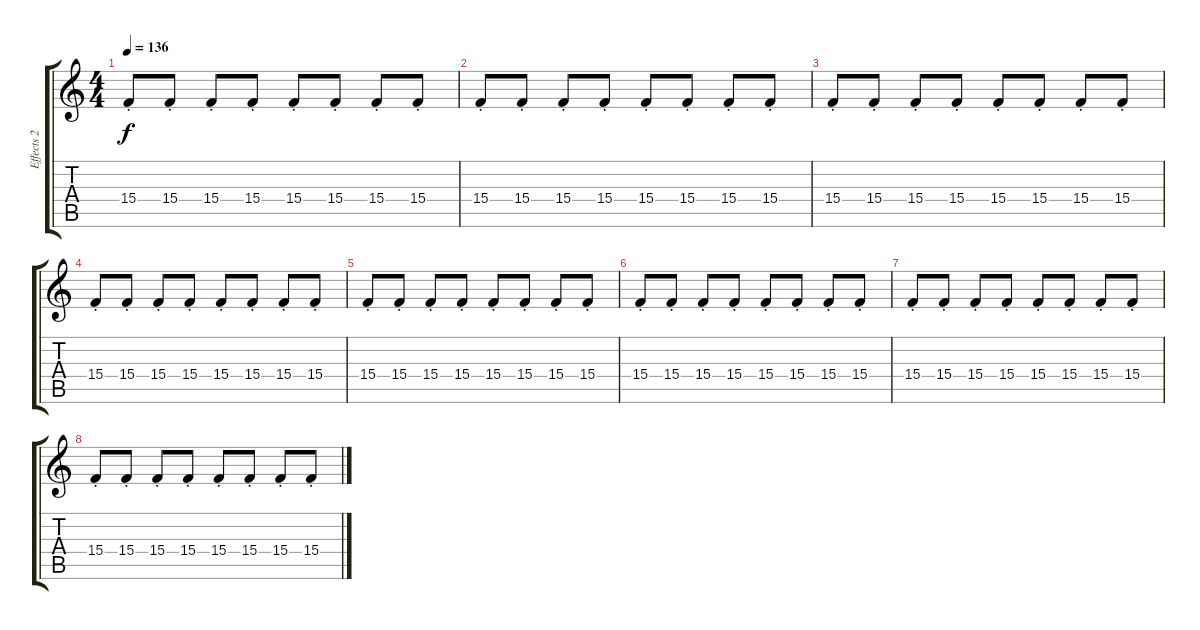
\track ("Effects 2" "Effects 2") {instrument fx8scifi}
\staff {score tabs}
\tuning (E4 B3 G3 D3 A2 E2) {hide}
\ts (4 4)
\tempo 136
\clef g2
\ks c
15.4{st}.8{dy f} 15.4{st}.8 15.4{st}.8 15.4{st}.8 15.4{st}.8 15.4{st}.8 15.4{st}.8 15.4{st}.8 |
15.4{st}.8 15.4{st}.8 15.4{st}.8 15.4{st}.8 15.4{st}.8 15.4{st}.8 15.4{st}.8 15.4{st}.8 |
15.4{st}.8 15.4{st}.8 15.4{st}.8 15.4{st}.8 15.4{st}.8 15.4{st}.8 15.4{st}.8 15.4{st}.8 |
15.4{st}.8 15.4{st}.8 15.4{st}.8 15.4{st}.8 15.4{st}.8 15.4{st}.8 15.4{st}.8 15.4{st}.8 |
15.4{st}.8 15.4{st}.8 15.4{st}.8 15.4{st}.8 15.4{st}.8 15.4{st}.8 15.4{st}.8 15.4{st}.8 |
15.4{st}.8 15.4{st}.8 15.4{st}.8 15.4{st}.8 15.4{st}.8 15.4{st}.8 15.4{st}.8 15.4{st}.8 |
15.4{st}.8 15.4{st}.8 15.4{st}.8 15.4{st}.8 15.4{st}.8 15.4{st}.8 15.4{st}.8 15.4{st}.8 |
15.4{st}.8 15.4{st}.8 15.4{st}.8 15.4{st}.8 15.4{st}.8 15.4{st}.8 15.4{st}.8 15.4{st}.8
